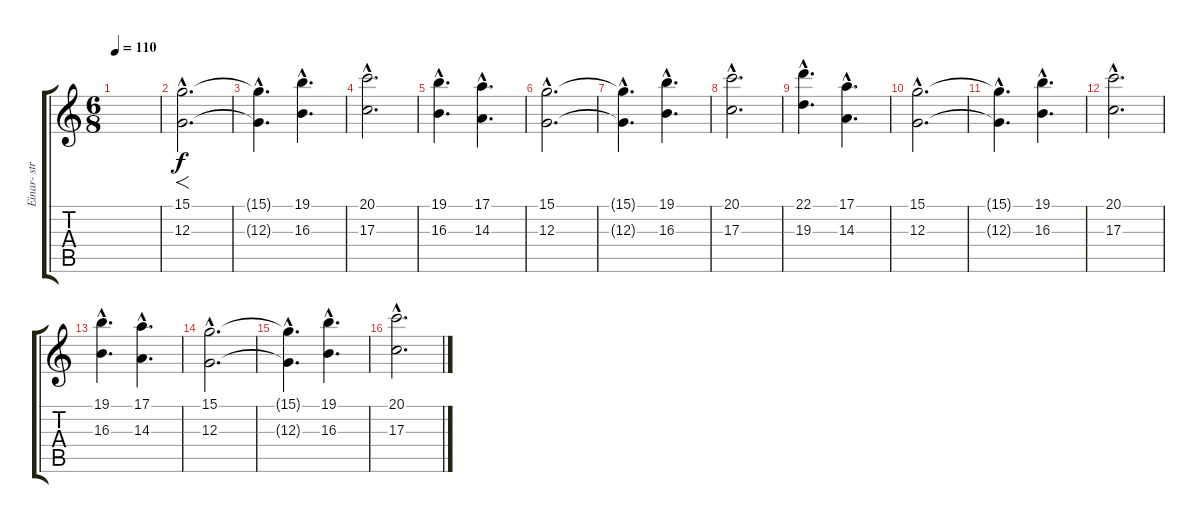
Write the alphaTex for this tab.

\track ("Einar- strings" "Einar- str") {instrument stringensemble1}
\staff {score tabs}
\tuning (E4 B3 G3 D3 A2 E2) {hide}
\ts (6 8)
\tempo 110
\clef g2
\ks c
|
(15.1{hac} 12.3{hac}).2{f d dy f} |
(15.1{hac t} 12.3{hac t}).4{d} (19.1{hac} 16.3{hac}).4{d} |
(20.1{hac} 17.3{hac}).2{d} |
(19.1{hac} 16.3{hac}).4{d} (17.1{hac} 14.3{hac}).4{d} |
(15.1{hac} 12.3{hac}).2{d} |
(15.1{hac t} 12.3{hac t}).4{d} (19.1{hac} 16.3{hac}).4{d} |
(20.1{hac} 17.3{hac}).2{d} |
(22.1{hac} 19.3{hac}).4{d} (17.1{hac} 14.3{hac}).4{d} |
(15.1{hac} 12.3{hac}).2{d} |
(15.1{hac t} 12.3{hac t}).4{d} (19.1{hac} 16.3{hac}).4{d} |
(20.1{hac} 17.3{hac}).2{d} |
(19.1{hac} 16.3{hac}).4{d} (17.1{hac} 14.3{hac}).4{d} |
(15.1{hac} 12.3{hac}).2{d} |
(15.1{hac t} 12.3{hac t}).4{d} (19.1{hac} 16.3{hac}).4{d} |
(20.1{hac} 17.3{hac}).2{d}
